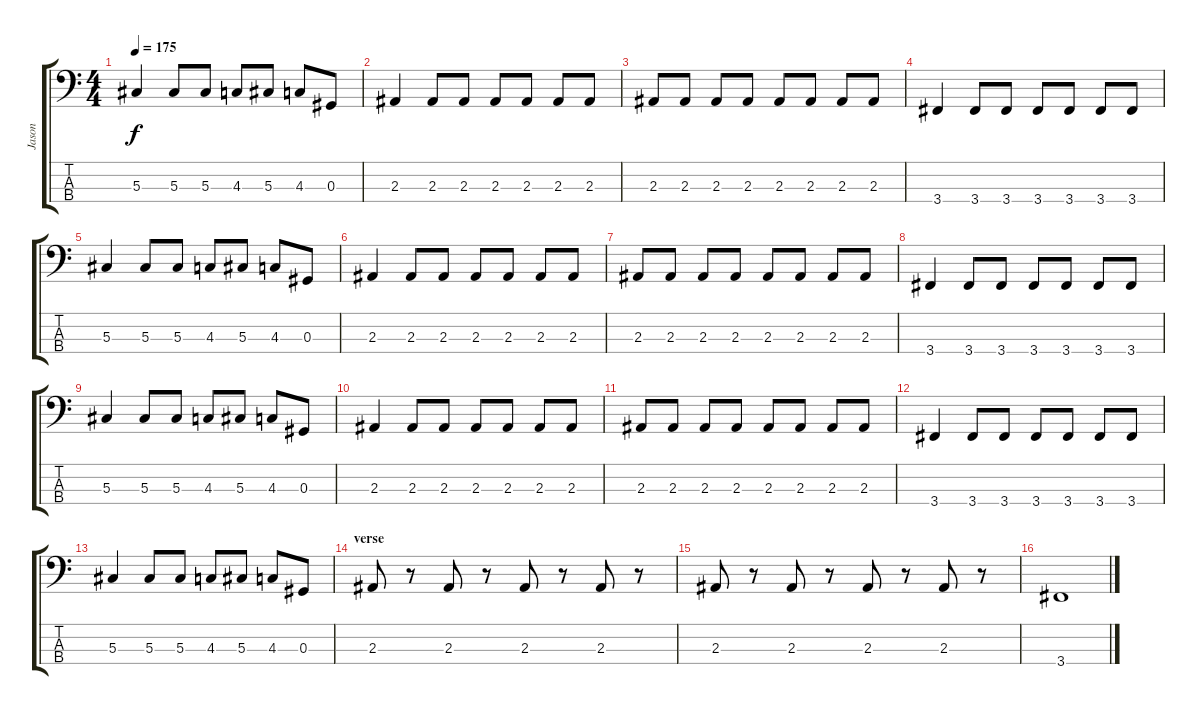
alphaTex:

\track ("Jason" "Jason") {instrument electricbasspick}
\staff {score tabs}
\tuning (Gb2 Db2 Ab1 Eb1) {hide}
\ts (4 4)
\tempo 175
\clef f4
\ks c
5.3.4{dy f} 5.3.8 5.3.8 4.3.8 5.3.8 4.3.8 0.3.8 |
2.3.4 2.3.8 2.3.8 2.3.8 2.3.8 2.3.8 2.3.8 |
2.3.8 2.3.8 2.3.8 2.3.8 2.3.8 2.3.8 2.3.8 2.3.8 |
3.4.4 3.4.8 3.4.8 3.4.8 3.4.8 3.4.8 3.4.8 |
5.3.4 5.3.8 5.3.8 4.3.8 5.3.8 4.3.8 0.3.8 |
2.3.4 2.3.8 2.3.8 2.3.8 2.3.8 2.3.8 2.3.8 |
2.3.8 2.3.8 2.3.8 2.3.8 2.3.8 2.3.8 2.3.8 2.3.8 |
3.4.4 3.4.8 3.4.8 3.4.8 3.4.8 3.4.8 3.4.8 |
5.3.4 5.3.8 5.3.8 4.3.8 5.3.8 4.3.8 0.3.8 |
2.3.4 2.3.8 2.3.8 2.3.8 2.3.8 2.3.8 2.3.8 |
2.3.8 2.3.8 2.3.8 2.3.8 2.3.8 2.3.8 2.3.8 2.3.8 |
3.4.4 3.4.8 3.4.8 3.4.8 3.4.8 3.4.8 3.4.8 |
5.3.4 5.3.8 5.3.8 4.3.8 5.3.8 4.3.8 0.3.8 |
\section ("" "verse")
2.3.8 r.8 2.3.8 r.8 2.3.8 r.8 2.3.8 r.8 |
2.3.8 r.8 2.3.8 r.8 2.3.8 r.8 2.3.8 r.8 |
3.4.1
